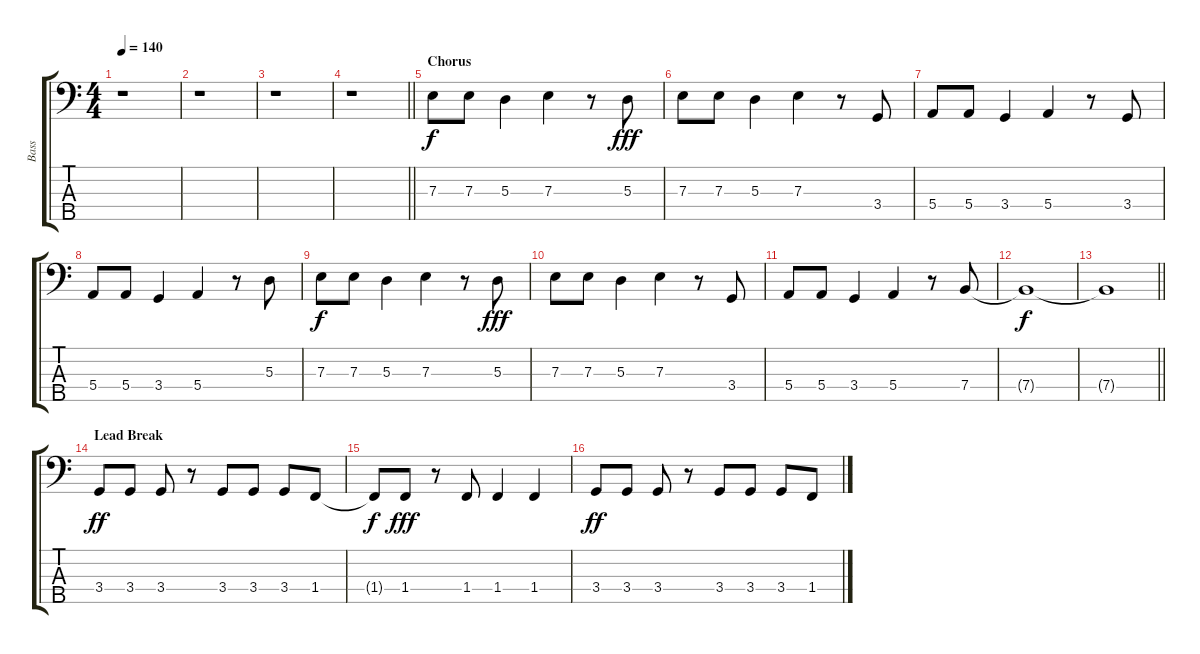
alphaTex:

\track ("Bass" "Bass") {instrument electricbasspick}
\staff {score tabs}
\tuning (G2 D2 A1 E1 B0) {hide}
\ts (4 4)
\tempo 140
\clef f4
\ks c
r.1{dy fff} |
r.1 |
r.1 |
\barLineRight lightlight
r.1 |
\section ("" "Chorus")
7.3.8{dy f} 7.3.8 5.3.4 7.3.4 r.8 5.3.8{dy fff} |
7.3.8 7.3.8 5.3.4 7.3.4 r.8 3.4.8 |
5.4.8 5.4.8 3.4.4 5.4.4 r.8 3.4.8 |
5.4.8 5.4.8 3.4.4 5.4.4 r.8 5.3.8 |
7.3.8{dy f} 7.3.8 5.3.4 7.3.4 r.8 5.3.8{dy fff} |
7.3.8 7.3.8 5.3.4 7.3.4 r.8 3.4.8 |
5.4.8 5.4.8 3.4.4 5.4.4 r.8 7.4.8 |
7.4{t}.1{dy f} |
\barLineRight lightlight
7.4{t}.1 |
\section ("" "Lead Break")
3.4.8{dy ff} 3.4.8 3.4.8 r.8 3.4.8 3.4.8 3.4.8 1.4.8 |
1.4{t}.8{dy f} 1.4.8{dy fff} r.8 1.4.8 1.4.4 1.4.4 |
3.4.8{dy ff} 3.4.8 3.4.8 r.8 3.4.8 3.4.8 3.4.8 1.4.8
